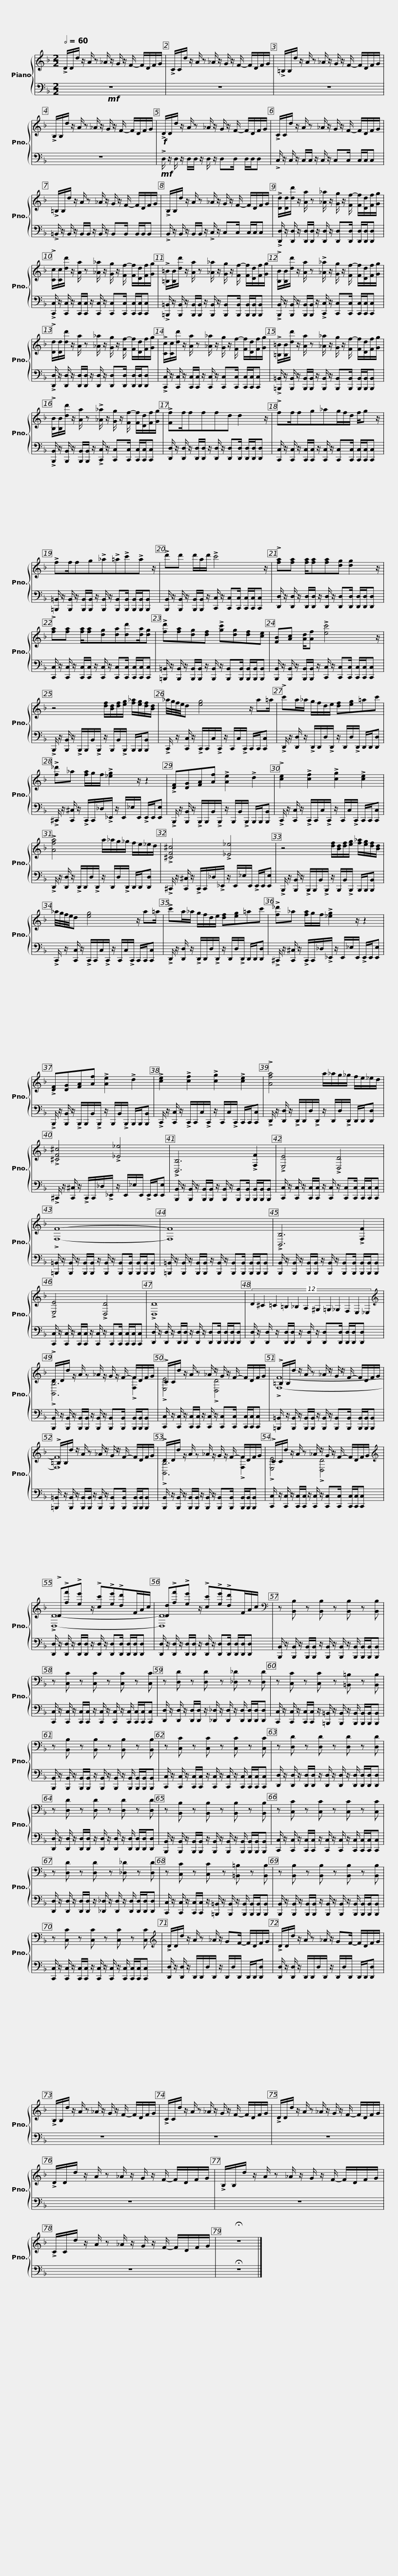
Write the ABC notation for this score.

X:1
%%score { ( 1 3 ) | 2 }
L:1/8
Q:1/2=60
M:2/2
I:linebreak $
K:F
V:1 treble
V:3 treble
V:2 bass
V:1
 !>!D/D/d/ z/ A/ z _A/ z/ G/ z/ F/- F/D/F/G/ | !>!C/C/d/ z/ A/ z _A/ z/ G/ z/ F/- F/D/F/G/ |$ !>!=B,/B,/d/ z/ A/ z _A/ z/ G/ z/ F/- F/D/F/G/ | !>!B,/B,/d/ z/ A/ z _A/ z/ G/ z/ F/- F/D/F/G/ |$!f! !>!D/D/d/ z/ A/ z _A/ z/ G/ z/ F/- F/D/F/G/ | %5
 !>!C/C/d/ z/ A/ z _A/ z/ G/ z/ F/- F/D/F/G/ |$ !>!=B,/B,/d/ z/ A/ z _A/ z/ G/ z/ F/- F/D/F/G/ | !>!B,/B,/d/ z/ A/ z _A/ z/ G/ z/ F/- F/D/F/G/ |$ !>![Dd]/[Dd]/[dd']/ z/ [Aa]/ z [_A_a]/ z/ [Gg]/ z/ [Ff-]/ [Ff]/[Dd]/[Ff]/[Gg]/ | !>![Cc]/[Cc]/[dd']/ z/ [Aa]/ z [_A_a]/ z/ [Gg]/ z/ [Ff-]/ [Ff]/[Dd]/[Ff]/[Gg]/ |$ %10
 !>![=B,=B]/[B,B]/[dd']/ z/ [Aa]/ z [_A_a]/ z/ [Gg]/ z/ [Ff-]/ [Ff]/[Dd]/[Ff]/[Gg]/ | !>![B,B]/[B,B]/[dd']/ z/ [Aa]/ z !>![_A_a]/ z/ [Gg]/ z/ [Ff-]/ [Ff]/[Dd]/[Ff]/[Gg]/ |$ !>![Dd]/[Dd]/[dd']/ z/ [Aa]/ z [_A_a]/ z/ [Gg]/ z/ [Ff-]/ [Ff]/[Dd]/[Ff]/[Gg]/ | !>![Cc]/[Cc]/[dd']/ z/ [Aa]/ z [_A_a]/ z/ [Gg]/ z/ [Ff-]/ [Ff]/[Dd]/[Ff]/[Gg]/ |$ !>![=B,=B]/[B,B]/[dd']/ z/ [Aa]/ z [_A_a]/ z/ [Gg]/ z/ [Ff-]/ [Ff]/[Dd]/[Ff]/[Gg]/ | %15
 !>![B,B]/[B,B]/[dd']/ z/ [Aa]/ z !>![_A_a]/ z/ [Gg]/ z/ [Ff-]/ [Ff]/[Dd]/[Ff]/[Gg]/ |$ !>![Ff]f/fffd d2 z/ | !>!ff/fg_ag/f/d/ f/g z/ |$ !>!ff/fg!>!_a!>!=a!>!c'!>!a z/ | !>!d'd' d'/a/d'/ !>!c'4 z/ |$ %20
 !>![fa][fa] [fa]/[fa][fa][dg] [dg]2 z/ | !>![fa][fa] [fa]/[fa][dg][da][dd'][da]/[dg] |$ !>![fd'][fa][dg][df] !>![gc'][dg][df][ce] | [FB][Ac] [Ad]/[Af] !>![ec']4 z/ |$ z4 [df]/[Bd]/[df]/[eg]/ [f_a]/[eg]/[df]/[Bd]/ | %25
 _a/4g/4f/4e/4d [eg]4 z/ a=a/ |$ !>!c'a/_a/ g/f/d/e/ [df][eg]=ac' | !>![f_d']_a [fa]/g/f/ !>![_eg]2 z/ z2 |$ !>![DF][DG][FA][Af] !>![Ae]2 !>!d2 | !>![ce]2 !>![cf]2 !>![cg]2 !>![ce]2 |$ %30
 !>![Afa]4 a/_a/g/_g/ f/e/_e/d/ | !>![^CF^c]4 !>![_E_e]4 |$ z4 [df]/[Bd]/[df]/[eg]/ [f_a]/[eg]/[df]/[Bd]/ | _a/4g/4f/4e/4d [eg]4 z/ a=a/ |$ !>!c'a/_a/ g/f/d/e/ [df][eg]=ac' | %35
 !>![f_d']_a [fa]/g/f/ !>![_eg]2 z/ z2 |$ !>![DF][DG][FA][Af] !>![Ae]2 !>!d2 | !>![ce]2 !>![cf]2 !>![cg]2 !>![ce]2 |$ !>![Afa]4 a/_a/g/_g/ f/e/_e/d/ | !>![^CF^c]4 !>![_E_e]4 |$ %40
 !>![B,,B,]6 !>![F,F]2 | !>![E,E]4 !>![D,D]4 |$ !>![F,F]8- | [F,F]8 |$ !>![B,,B,]6 !>![F,F]2 | %45
 !>![E,E]4 !>![D,D]4 |$ !>![D,D]8 | (12:4:12D2 ^C2 =C2 =B,2 _B,2 A,2 ^G,2 =G,2 _G,2 F,2 E,2 _E,2 |$[K:treble] !>!D/D/d/ z/ A/ z _A/ z/ G/ z/ F/- F/D/F/G/ | !>!C/C/d/ z/ A/ z _A/ z/ G/ z/ F/- F/D/F/G/ |$ %50
 !>!=B,/B,/d/ z/ A/ z _A/ z/ G/ z/ F/- F/D/F/G/ | !>!=B,/B,/d/ z/ A/ z _A/ z/ G/ z/ F/- F/D/F/G/ |$ !>!D/D/d/ z/ A/ z _A/ z/ G/ z/ F/- F/D/F/G/ | !>!C/C/d/ z/ A/ z _A/ z/ G/ z/ F/- F/D/F/G/ |$[K:treble] !>!D!>![ff']!>![ee'] z/ !>![cc']!>![ee']!>![dd']F/A/c/ | %55
 [Dd]!>![ff']!>![ee'] z/ !>![cc']!>![ee']!>![dd']F/A/c/ |$[K:bass] z [B,,B,] z [B,,B,] z [B,,B,] z [B,,B,] | z [C,C] z [C,C] z [C,C] z [C,C] |$ z [D,D] z [D,D] z [_D,_D] z [D,D] | z [C,C] z [C,C] z [=B,,=B,] z [B,,B,] |$ %60
 z [B,,B,] z [B,,B,] z [B,,B,] z [B,,B,] | z [C,C] z [C,C] z [C,C] z [C,C] |$ z [D,D] z [D,D] z [D,D] z [D,D] | z [D,D] z [D,D] z [D,D] z [D,D] |$ z [B,,B,] z [B,,B,] z [B,,B,] z [B,,B,] | %65
 z [C,C] z [C,C] z [C,C] z [C,C] |$ z [D,D] z [D,D] z [_D,_D] z [D,D] | z [C,C] z [C,C] z [=B,,=B,] z [B,,B,] |$ z [B,,B,] z [B,,B,] z [B,,B,] z [B,,B,] | z [C,C] z [C,C] z [C,C] z [C,C] |$ %70
[K:treble] !>!D/D/d/ z/ A/ z _A/ z/ GF/- F/D/F/G/ | !>!D/D/d/ z/ A/ z _A/ z/ GF/- F/D/F/G/ |$ !>!B,/B,/d/ z/ A/ z _A/ z/ G/ z/ F/- F/D/F/G/ | !>!C/C/d/ z/ A/ z _A/ z/ G/ z/ F/- F/D/F/G/ |$ !>!D/D/d/ z/ A/ z _A/ z/ G/ z/ F/- F/D/F/G/ | %75
 !>!D/D/d/ z/ A/ z _A/ z/ G/ z/ F/- F/D/F/G/ |$ !>!B,/B,/d/ z/ A/ z _A/ z/ G/ z/ F/- F/D/F/G/ | !>!C/C/d/ z/ A/ z _A/ z/ G/ z/ F/- F/D/F/G/ | !fermata!z8 |] %79
V:2
!mf! z8 | z8 |$ z8 | z8 |$!mf! !>!D,/ z/ D,/ z/ D,/D,/ z/ D,/ z/ D,D,/ D,/D,/D, | %5
 !>!C,/ z/ C,/ z/ C,/C,/ z/ C,/ z/ C,C,/ C,/C,/C, |$ !>!=B,,/ z/ B,,/ z/ B,,/B,,/ z/ B,,/ z/ B,,B,,/ B,,/B,,/B,, | !>!B,,/ z/ B,,/ z/ B,,/B,,/ z/ !>!C,/ z/ C,C,/ C,/C,/C, |$ !>![D,,D,]/ z/ [D,,D,]/ z/ [D,,D,]/[D,,D,]/ z/ [D,,D,]/ z/ [D,,D,][D,,D,]/ [D,,D,]/[D,,D,]/[D,,D,] | !>![C,,C,]/ z/ [C,,C,]/ z/ [C,,C,]/[C,,C,]/ z/ [C,,C,]/ z/ [C,,C,][C,,C,]/ [C,,C,]/[C,,C,]/[C,,C,] |$ %10
 !>![=B,,,=B,,]/ z/ [B,,,B,,]/ z/ [B,,,B,,]/[B,,,B,,]/ z/ [B,,,B,,]/ z/ [B,,,B,,][B,,,B,,]/ [B,,,B,,]/[B,,,B,,]/[B,,,B,,] | !>![B,,,B,,]/ z/ [B,,,B,,]/ z/ [B,,,B,,]/[B,,,B,,]/ z/ !>![C,,C,]/ z/ [C,,C,][C,,C,]/ [C,,C,]/[C,,C,]/[C,,C,] |$ !>![D,,D,]/ z/ [D,,D,]/ z/ [D,,D,]/[D,,D,]/ z/ [D,,D,]/ z/ [D,,D,][D,,D,]/ [D,,D,]/[D,,D,]/[D,,D,] | !>![C,,C,]/ z/ [C,,C,]/ z/ [C,,C,]/[C,,C,]/ z/ [C,,C,]/ z/ [C,,C,][C,,C,]/ [C,,C,]/[C,,C,]/[C,,C,] |$ !>![=B,,,=B,,]/ z/ [B,,,B,,]/ z/ [B,,,B,,]/[B,,,B,,]/ z/ [B,,,B,,]/ z/ [B,,,B,,][B,,,B,,]/ [B,,,B,,]/[B,,,B,,]/[B,,,B,,] | %15
 !>![B,,,B,,]/ z/ [B,,,B,,]/ z/ [B,,,B,,]/[B,,,B,,]/ z/ !>![C,,C,]/ z/ [C,,C,][C,,C,]/ [C,,C,]/[C,,C,]/[C,,C,] |$ [D,,D,]/ z/ [D,,D,]/ z/ [D,,D,]/[D,,D,]/ z/ [D,,D,]/ z/ [D,,D,][D,,D,]/ [D,,D,]/[D,,D,]/[D,,D,] | [C,,C,]/ z/ [C,,C,]/ z/ [C,,C,]/[C,,C,]/ z/ [C,,C,]/ z/ [C,,C,][C,,C,]/ [C,,C,]/[C,,C,]/[C,,C,] |$ [=B,,,=B,,]/ z/ [B,,,B,,]/ z/ [B,,,B,,]/[B,,,B,,]/ z/ [B,,,B,,]/ z/ [B,,,B,,][B,,,B,,]/ [B,,,B,,]/[B,,,B,,]/[B,,,B,,] | [B,,,B,,]/ z/ [B,,,B,,]/ z/ [B,,,B,,]/[B,,,B,,]/ z/ [C,,C,]/ z/ [C,,C,][C,,C,]/ [C,,C,]/[C,,C,]/[C,,C,] |$ %20
 [D,,D,]/ z/ [D,,D,]/ z/ [D,,D,]/[D,,D,]/ z/ [D,,D,]/ z/ [D,,D,][D,,D,]/ [D,,D,]/[D,,D,]/[D,,D,] | [C,,C,]/ z/ [C,,C,]/ z/ [C,,C,]/[C,,C,]/ z/ [C,,C,]/ z/ [C,,C,][C,,C,]/ [C,,C,]/[C,,C,]/[C,,C,] |$ [=B,,,=B,,]/ z/ [B,,,B,,]/ z/ [B,,,B,,]/[B,,,B,,]/ z/ [B,,,B,,]/ z/ [B,,,B,,][B,,,B,,]/ [B,,,B,,]/[B,,,B,,]/[B,,,B,,] | [B,,,B,,]/ z/ [B,,,B,,]/ z/ [B,,,B,,]/[B,,,B,,]/ z/ [C,,C,]/ z/ [C,,C,][C,,C,]/ [C,,C,]/[C,,C,]/[C,,C,] |$ !>!B,,,/ z/ [B,,,B,,]/ z/ !>!B,,,/B,,,/B,,/!>!B,,,/ z/ B,,,/B,,/!>!B,,,/ B,,,/B,,,/[B,,,B,,] | %25
 !>!C,,/ z/ [C,,C,]/ z/ !>!C,,/C,,/C,/!>!C,,/ z/ C,,/C,/!>!C,,/ C,,/C,,/[C,,C,] |$ !>!D,,/ z/ [D,,D,]/ z/ !>!D,,/D,,/D,/!>!D,,/ z/ D,,/D,/!>!D,,/ D,,/D,,/[D,,D,] | !>!^C,,/ z/ [C,,^C,]/ z/ !>!C,,/C,,/_D,/!>!_E,,/ z/ E,,/_E,/E,,/ !>!E,,/E,,/[E,,E,] |$ !>!B,,,/ z/ [B,,,B,,]/ z/ !>!B,,,/B,,,/B,,/!>!B,,,/ z/ B,,,/B,,/!>!B,,,/ B,,,/B,,,/[B,,,B,,] | !>!C,,/ z/ [C,,C,]/ z/ !>!C,,/C,,/C,/!>!C,,/ z/ C,,/C,/!>!C,,/ C,,/C,,/[C,,C,] |$ %30
 !>!D,,/ z/ [D,,D,]/ z/ !>!D,,/D,,/D,/!>!D,,/ z/ D,,/D,/!>!D,,/ D,,/D,,/[D,,D,] | !>!^C,,/ z/ [C,,^C,]/ z/ !>!C,,/C,,/_D,/!>!_E,,/ z/ E,,/_E,/E,,/ !>!E,,/E,,/[E,,E,] |$ !>!B,,,/ z/ [B,,,B,,]/ z/ !>!B,,,/B,,,/B,,/!>!B,,,/ z/ B,,,/B,,/!>!B,,,/ B,,,/B,,,/[B,,,B,,] | !>!C,,/ z/ [C,,C,]/ z/ !>!C,,/C,,/C,/!>!C,,/ z/ C,,/C,/!>!C,,/ C,,/C,,/[C,,C,] |$ !>!D,,/ z/ [D,,D,]/ z/ !>!D,,/D,,/D,/!>!D,,/ z/ D,,/D,/!>!D,,/ D,,/D,,/[D,,D,] | %35
 !>!^C,,/ z/ [C,,^C,]/ z/ !>!C,,/C,,/_D,/!>!_E,,/ z/ E,,/_E,/E,,/ !>!E,,/E,,/[E,,E,] |$ !>!B,,,/ z/ [B,,,B,,]/ z/ !>!B,,,/B,,,/B,,/!>!B,,,/ z/ B,,,/B,,/!>!B,,,/ B,,,/B,,,/[B,,,B,,] | !>!C,,/ z/ [C,,C,]/ z/ !>!C,,/C,,/C,/!>!C,,/ z/ C,,/C,/!>!C,,/ C,,/C,,/[C,,C,] |$ !>!D,,/ z/ [D,,D,]/ z/ !>!D,,/D,,/D,/!>!D,,/ z/ D,,/D,/!>!D,,/ D,,/D,,/[D,,D,] | !>!^C,,/ z/ [C,,^C,]/ z/ !>!C,,/C,,/_D,/!>!_E,,/ z/ E,,/_E,/E,,/ !>!E,,/E,,/[E,,E,] |$ %40
 [B,,,B,,]/ z/ [B,,,B,,]/ z/ [B,,,B,,]/[B,,,B,,]/ z/ [B,,,B,,]/ z/ [B,,,B,,][B,,,B,,]/ [B,,,B,,]/[B,,,B,,]/[B,,,B,,] | [C,,C,]/ z/ [C,,C,]/ z/ [C,,C,]/[C,,C,]/ z/ [C,,C,]/ z/ [C,,C,][C,,C,]/ [C,,C,]/[C,,C,]/[C,,C,] |$ [=B,,,=B,,]/ z/ [B,,,B,,]/ z/ [B,,,B,,]/[B,,,B,,]/ z/ [B,,,B,,]/ z/ [B,,,B,,][B,,,B,,]/ [B,,,B,,]/[B,,,B,,]/[B,,,B,,] | [=B,,,=B,,]/ z/ [B,,,B,,]/ z/ [B,,,B,,]/[B,,,B,,]/ z/ [B,,,B,,]/ z/ [B,,,B,,][B,,,B,,]/ [B,,,B,,]/[B,,,B,,]/[B,,,B,,] |$ [B,,,B,,]/ z/ [B,,,B,,]/ z/ [B,,,B,,]/[B,,,B,,]/ z/ [B,,,B,,]/ z/ [B,,,B,,][B,,,B,,]/ [B,,,B,,]/[B,,,B,,]/[B,,,B,,] | %45
 [C,,C,]/ z/ [C,,C,]/ z/ [C,,C,]/[C,,C,]/ z/ [C,,C,]/ z/ [C,,C,][C,,C,]/ [C,,C,]/[C,,C,]/[C,,C,] |$ [D,,D,]/ z/ [D,,D,]/ z/ [D,,D,]/[D,,D,]/ z/ [D,,D,]/ z/ [D,,D,][D,,D,]/ [D,,D,]/[D,,D,]/[D,,D,] | [D,,D,]/ z/ [D,,D,]/ z/ [D,,D,]/[D,,D,]/ z/ [D,,D,]/ z/ [D,,D,][D,,D,]/ [D,,D,]/[D,,D,]/[D,,D,] |$ [B,,,B,,]/ z/ [B,,,B,,]/ z/ [B,,,B,,]/[B,,,B,,]/ z/ [B,,,B,,]/ z/ [B,,,B,,][B,,,B,,]/ [B,,,B,,]/[B,,,B,,]/[B,,,B,,] | [C,,C,]/ z/ [C,,C,]/ z/ [C,,C,]/[C,,C,]/ z/ [C,,C,]/ z/ [C,,C,][C,,C,]/ [C,,C,]/[C,,C,]/[C,,C,] |$ %50
 [=B,,,=B,,]/ z/ [B,,,B,,]/ z/ [B,,,B,,]/[B,,,B,,]/ z/ [B,,,B,,]/ z/ [B,,,B,,][B,,,B,,]/ [B,,,B,,]/[B,,,B,,]/[B,,,B,,] | [=B,,,=B,,]/ z/ [B,,,B,,]/ z/ [B,,,B,,]/[B,,,B,,]/ z/ [B,,,B,,]/ z/ [B,,,B,,][B,,,B,,]/ [B,,,B,,]/[B,,,B,,]/[B,,,B,,] |$ [B,,,B,,]/ z/ [B,,,B,,]/ z/ [B,,,B,,]/[B,,,B,,]/ z/ [B,,,B,,]/ z/ [B,,,B,,][B,,,B,,]/ [B,,,B,,]/[B,,,B,,]/[B,,,B,,] | [C,,C,]/ z/ [C,,C,]/ z/ [C,,C,]/[C,,C,]/ z/ [C,,C,]/ z/ [C,,C,][C,,C,]/ [C,,C,]/[C,,C,]/[C,,C,] |$ [D,,D,]/ z/ [D,,D,]/ z/ [D,,D,]/[D,,D,]/ z/ [D,,D,]/ z/ [D,,D,][D,,D,]/ [D,,D,]/[D,,D,]/[D,,D,] | %55
 [D,,D,]/ z/ [D,,D,]/ z/ [D,,D,]/[D,,D,]/ z/ [D,,D,]/ z/ [D,,D,][D,,D,]/ [D,,D,]/[D,,D,]/[D,,D,] |$ [B,,,B,,]/ z/ [B,,,B,,]/ z/ [B,,,B,,]/[B,,,B,,]/ z/ [B,,,B,,]/ z/ [B,,,B,,]/ z/ [B,,,B,,]/ [B,,,B,,]/[B,,,B,,]/[B,,,B,,] | [C,,C,]/ z/ [C,,C,]/ z/ [C,,C,]/[C,,C,]/ z/ [C,,C,]/ z/ [C,,C,]/ z/ [C,,C,]/ [C,,C,]/[C,,C,]/[C,,C,] |$ [D,,D,]/ z/ [D,,D,]/ z/ [D,,D,]/[D,,D,]/ z/ [_D,,_D,]/ z/ [D,,D,]/ z/ [D,,D,]/ [D,,D,]/[D,,D,]/[D,,D,] | [C,,C,]/ z/ [C,,C,]/ z/ [C,,C,]/[C,,C,]/ z/ [=B,,,=B,,]/ z/ [B,,,B,,]/ z/ [B,,,B,,]/ [B,,,B,,]/[B,,,B,,]/[B,,,B,,] |$ %60
 [B,,,B,,]/ z/ [B,,,B,,]/ z/ [B,,,B,,]/[B,,,B,,]/ z/ [B,,,B,,]/ z/ [B,,,B,,]/ z/ [B,,,B,,]/ [B,,,B,,]/[B,,,B,,]/[B,,,B,,] | [C,,C,]/ z/ [C,,C,]/ z/ [C,,C,]/[C,,C,]/ z/ [C,,C,]/ z/ [C,,C,]/ z/ [C,,C,]/ [C,,C,]/[C,,C,]/[C,,C,] |$ [D,,D,]/ z/ [D,,D,]/ z/ [D,,D,]/[D,,D,]/ z/ [D,,D,]/ z/ [D,,D,]/ z/ [D,,D,]/ [D,,D,]/[D,,D,]/[D,,D,] | [D,,D,]/ z/ [D,,D,]/ z/ [D,,D,]/[D,,D,]/ z/ [D,,D,]/ z/ [D,,D,]/ z/ [D,,D,]/ [D,,D,]/[D,,D,]/[D,,D,] |$ [B,,,B,,]/ z/ [B,,,B,,]/ z/ [B,,,B,,]/[B,,,B,,]/ z/ [B,,,B,,]/ z/ [B,,,B,,]/ z/ [B,,,B,,]/ [B,,,B,,]/[B,,,B,,]/[B,,,B,,] | %65
 [C,,C,]/ z/ [C,,C,]/ z/ [C,,C,]/[C,,C,]/ z/ [C,,C,]/ z/ [C,,C,]/ z/ [C,,C,]/ [C,,C,]/[C,,C,]/[C,,C,] |$ [D,,D,]/ z/ [D,,D,]/ z/ [D,,D,]/[D,,D,]/ z/ [_D,,_D,]/ z/ [D,,D,]/ z/ [D,,D,]/ [D,,D,]/[D,,D,]/[D,,D,] | [C,,C,]/ z/ [C,,C,]/ z/ [C,,C,]/[C,,C,]/ z/ [=B,,,=B,,]/ z/ [B,,,B,,]/ z/ [B,,,B,,]/ [B,,,B,,]/[B,,,B,,]/[B,,,B,,] |$ [B,,,B,,]/ z/ [B,,,B,,]/ z/ [B,,,B,,]/[B,,,B,,]/ z/ [B,,,B,,]/ z/ [B,,,B,,]/ z/ [B,,,B,,]/ [B,,,B,,]/[B,,,B,,]/[B,,,B,,] | [C,,C,]/ z/ [C,,C,]/ z/ [C,,C,]/[C,,C,]/ z/ [C,,C,]/ z/ [C,,C,]/ z/ [C,,C,]/ [C,,C,]/[C,,C,]/[C,,C,] |$ %70
 [D,,D,]/ z/ [D,,D,]/ z/ D,,/D,,/D,/D,,/ z/ D,,/D,/D,,/ D,,/D,,/[D,,D,] | [D,,D,]/ z/ [D,,D,]/ z/ D,,/D,,/D,/D,,/ z/ D,,/D,/D,,/ D,,/D,,/[D,,D,] |$ z8 | z8 |$ z8 | %75
 z8 |$ z8 | z8 | !fermata!z8 |] %79
V:3
 x8 | x8 |$ x8 | x8 |$ x8 | %5
 x8 |$ x8 | x8 |$ x8 | x8 |$ %10
 x8 | x8 |$ x8 | x8 |$ x8 | %15
 x8 |$ x8 | x8 |$ x8 | x8 |$ %20
 x8 | x8 |$ x8 | x8 |$ x8 | %25
 x8 |$ x8 | x8 |$ x8 | x8 |$ %30
 x8 | x8 |$ x8 | x8 |$ x8 | %35
 x8 |$ x8 | x8 |$ x8 | x8 |$ %40
 x8 | x8 |$ x8 | x8 |$ x8 | %45
 x8 |$ x8 | x8 |$[K:treble] !>![B,,B,]6 !>![F,F]2 | !>![E,E]4 !>![D,D]4 |$ %50
 !>![F,F]8- | [F,F]8 |$ !>![B,,B,]6 !>![F,F]2 | !>![E,E]4 !>![D,D]4 |$[K:treble] !>![D,D]8- | %55
 [D,D]8 |$[K:bass] x8 | x8 |$ x8 | x8 |$ %60
 x8 | x8 |$ x8 | x8 |$ x8 | %65
 x8 |$ x8 | x8 |$ x8 | x8 |$ %70
[K:treble] x8 | x8 |$ x8 | x8 |$ x8 | %75
 x8 |$ x8 | x8 | x8 |] %79
